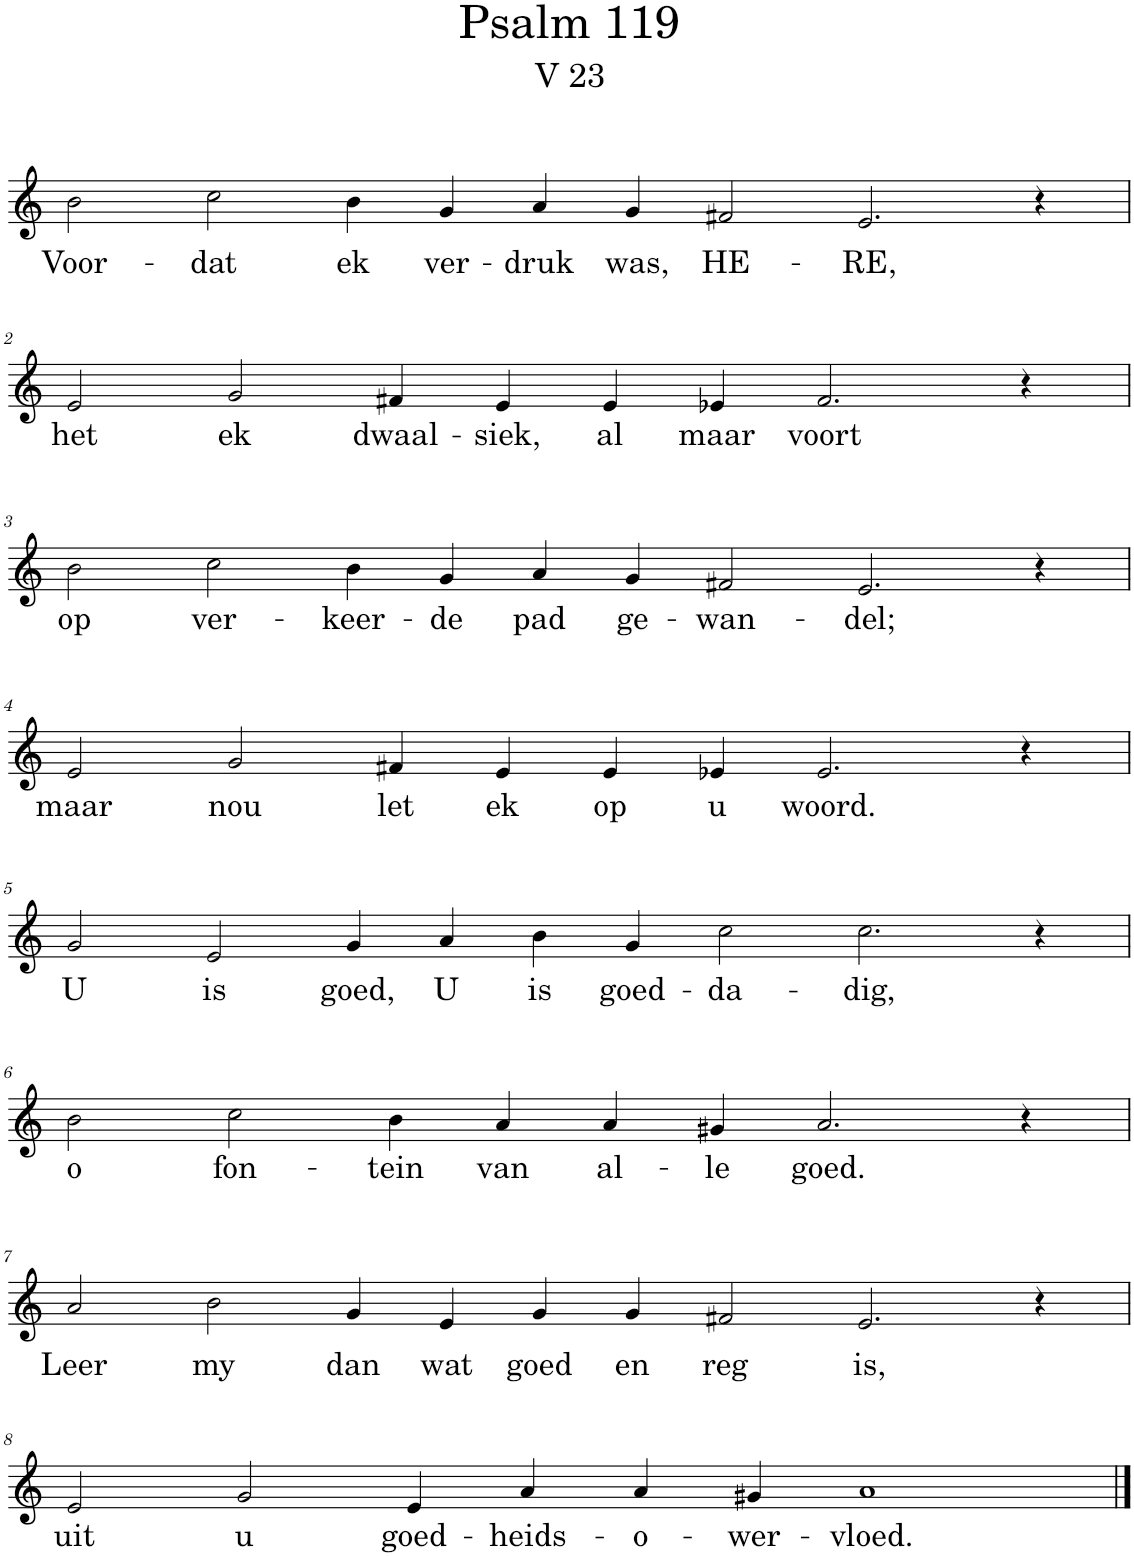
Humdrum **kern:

**kern	**text
*part1	*part1
*staff1	*staff1
*I"Pipe Organ	*
*I'Org.	*
*clefG2	*
*k[]	*
*M14/4	*
=1	=1
!	!LO:LY:b
2b\	Voor-
!	!LO:LY:b
2cc\	-dat
!	!LO:LY:b
4b\	ek
!	!LO:LY:b
4g/	ver-
!	!LO:LY:b
4a/	-druk
!	!LO:LY:b
4g/	was,
!	!LO:LY:b
2f#X/	HE-
!	!LO:LY:b
2.e/	-RE,
4r	.
!!LO:LB:g=z
=2	=2
*M12/4	*
!	!LO:LY:b
2e/	het
!	!LO:LY:b
2g/	ek
!	!LO:LY:b
4f#X/	dwaal-
!	!LO:LY:b
4e/	-siek,
!	!LO:LY:b
4e/	al
!	!LO:LY:b
4e-X/	maar
!	!LO:LY:b
2.f#/	voort
4r	.
!!LO:LB:g=z
=3	=3
*M14/4	*
!	!LO:LY:b
2b\	op
!	!LO:LY:b
2cc\	ver-
!	!LO:LY:b
4b\	-keer-
!	!LO:LY:b
4g/	-de
!	!LO:LY:b
4a/	pad
!	!LO:LY:b
4g/	ge-
!	!LO:LY:b
2f#X/	-wan-
!	!LO:LY:b
2.e/	-del;
4r	.
!!LO:LB:g=z
=4	=4
*M12/4	*
!	!LO:LY:b
2e/	maar
!	!LO:LY:b
2g/	nou
!	!LO:LY:b
4f#X/	let
!	!LO:LY:b
4e/	ek
!	!LO:LY:b
4e/	op
!	!LO:LY:b
4e-X/	u
!	!LO:LY:b
2.e-/	woord.
4r	.
!!LO:LB:g=z
=5	=5
*M14/4	*
!	!LO:LY:b
2g/	U
!	!LO:LY:b
2e/	is
!	!LO:LY:b
4g/	goed,
!	!LO:LY:b
4a/	U
!	!LO:LY:b
4b\	is
!	!LO:LY:b
4g/	goed-
!	!LO:LY:b
2cc\	-da-
!	!LO:LY:b
2.cc\	-dig,
4r	.
!!LO:LB:g=z
=6	=6
*M12/4	*
!	!LO:LY:b
2b\	o
!	!LO:LY:b
2cc\	fon-
!	!LO:LY:b
4b\	-tein
!	!LO:LY:b
4a/	van
!	!LO:LY:b
4a/	al-
!	!LO:LY:b
4g#X/	-le
!	!LO:LY:b
2.a/	goed.
4r	.
!!LO:LB:g=z
=7	=7
*M14/4	*
!	!LO:LY:b
2a/	Leer
!	!LO:LY:b
2b\	my
!	!LO:LY:b
4g/	dan
!	!LO:LY:b
4e/	wat
!	!LO:LY:b
4g/	goed
!	!LO:LY:b
4g/	en
!	!LO:LY:b
2f#X/	reg
!	!LO:LY:b
2.e/	is,
4r	.
!!LO:LB:g=z
=8	=8
!	!LO:LY:b
2e/	uit
!	!LO:LY:b
2g/	u
!	!LO:LY:b
4e/	goed-
!	!LO:LY:b
4a/	-heids-
!	!LO:LY:b
4a/	-o-
!	!LO:LY:b
4g#X/	-wer-
!	!LO:LY:b
1a	-vloed.
==	==
*-	*-
